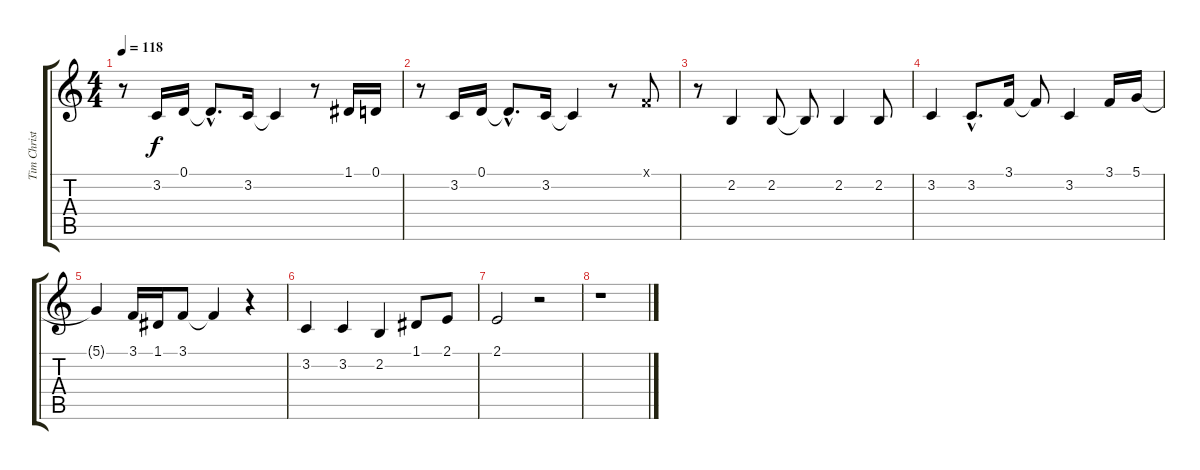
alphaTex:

\track ("Tim Christensen (Vocal)" "Tim Christ") {instrument oboe}
\staff {score tabs}
\tuning (D4 A3 F3 C3 G2 D2) {hide}
\ts (4 4)
\tempo 118
\clef g2
\ks c
r.8{dy f} 3.2.16 0.1.16 0.1{hac t}.8{d} 3.2.16 3.2{t}.4 r.8 1.1.16 0.1.16 |
r.8 3.2.16 0.1.16 0.1{hac t}.8{d} 3.2.16 3.2{t}.4 r.8 3.1{x}.8 |
r.8 2.2.4 2.2.8 2.2{t}.8 2.2.4 2.2.8 |
3.2.4 3.2{hac}.8{d} 3.1.16 3.1{t}.8 3.2.4 3.1.16 5.1.16 |
5.1{t}.4 3.1.16 1.1.16 3.1.8 3.1{t}.4 r.4 |
3.2.4 3.2.4 2.2.4 1.1.8 2.1.8 |
2.1.2 r.2 |
r.1
